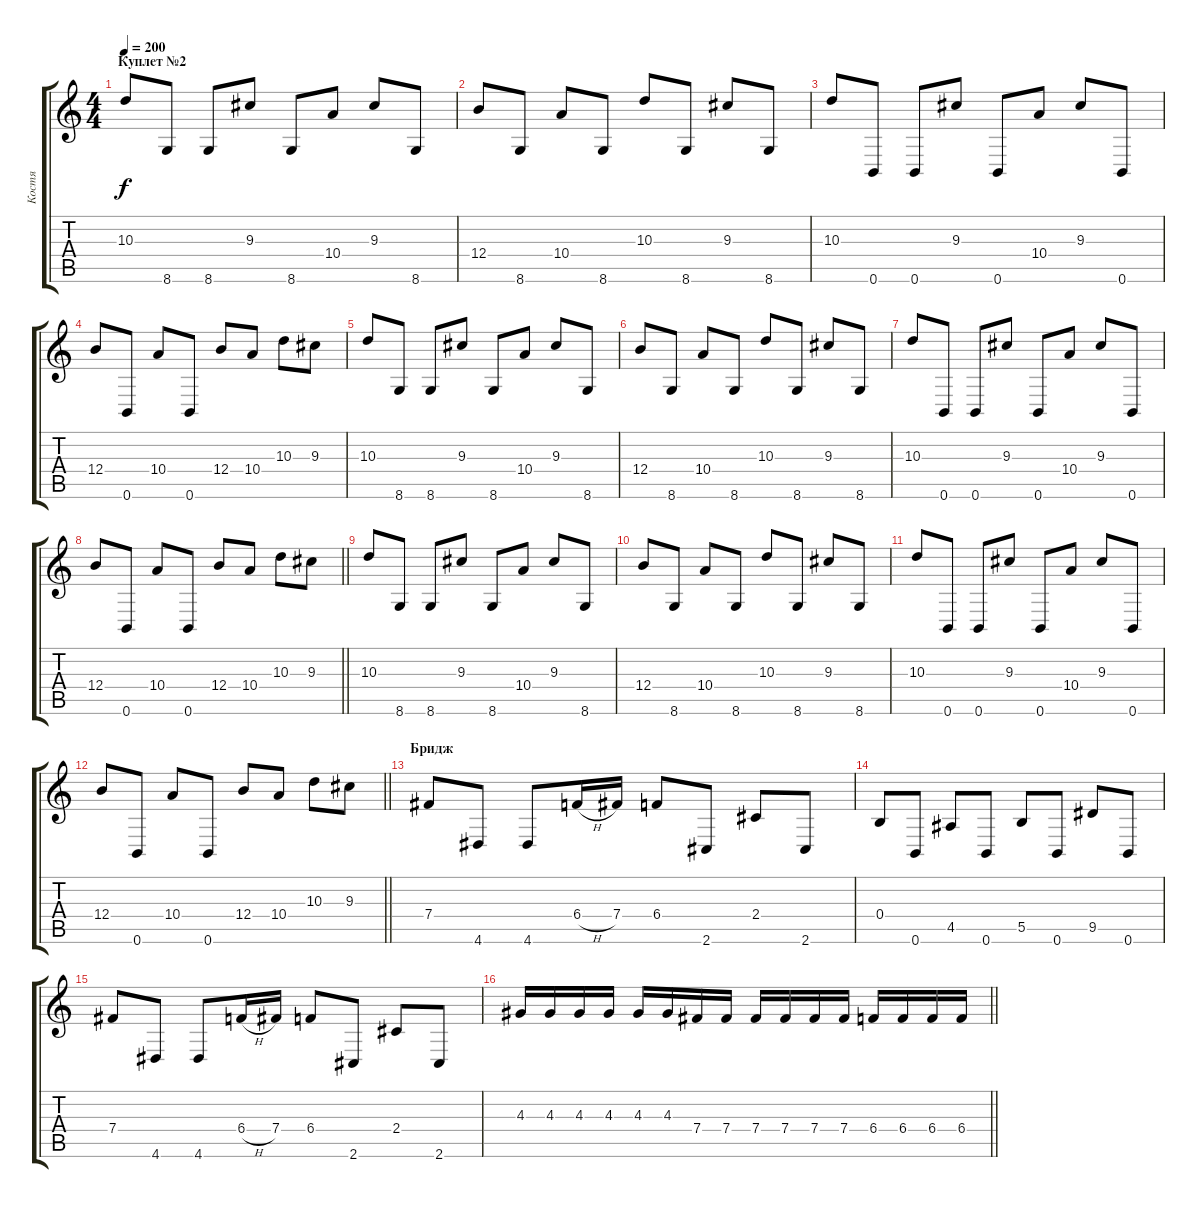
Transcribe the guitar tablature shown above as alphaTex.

\track ("Костя" "Костя") {instrument distortionguitar}
\staff {score tabs}
\tuning (Db4 Ab3 E3 B2 Gb2 B1) {hide}
\ts (4 4)
\section ("" "Куплет №2")
\tempo 200
\clef g2
\ks c
10.3.8{dy f} 8.6.8 8.6.8 9.3.8 8.6.8 10.4.8 9.3.8 8.6.8 |
12.4.8 8.6.8 10.4.8 8.6.8 10.3.8 8.6.8 9.3.8 8.6.8 |
10.3.8 0.6.8 0.6.8 9.3.8 0.6.8 10.4.8 9.3.8 0.6.8 |
12.4.8 0.6.8 10.4.8 0.6.8 12.4.8 10.4.8 10.3.8 9.3.8 |
10.3.8 8.6.8 8.6.8 9.3.8 8.6.8 10.4.8 9.3.8 8.6.8 |
12.4.8 8.6.8 10.4.8 8.6.8 10.3.8 8.6.8 9.3.8 8.6.8 |
10.3.8 0.6.8 0.6.8 9.3.8 0.6.8 10.4.8 9.3.8 0.6.8 |
\barLineRight lightlight
12.4.8 0.6.8 10.4.8 0.6.8 12.4.8 10.4.8 10.3.8 9.3.8 |
10.3.8 8.6.8 8.6.8 9.3.8 8.6.8 10.4.8 9.3.8 8.6.8 |
12.4.8 8.6.8 10.4.8 8.6.8 10.3.8 8.6.8 9.3.8 8.6.8 |
10.3.8 0.6.8 0.6.8 9.3.8 0.6.8 10.4.8 9.3.8 0.6.8 |
\barLineRight lightlight
12.4.8 0.6.8 10.4.8 0.6.8 12.4.8 10.4.8 10.3.8 9.3.8 |
\section ("" "Бридж")
7.4.8 4.6.8 4.6.8 6.4{h}.16 7.4.16 6.4.8 2.6.8 2.4.8 2.6.8 |
0.4.8 0.6.8 4.5.8 0.6.8 5.5.8 0.6.8 9.5.8 0.6.8 |
7.4.8 4.6.8 4.6.8 6.4{h}.16 7.4.16 6.4.8 2.6.8 2.4.8 2.6.8 |
\barLineRight lightlight
4.3.16 4.3.16 4.3.16 4.3.16 4.3.16 4.3.16 7.4.16 7.4.16 7.4.16 7.4.16 7.4.16 7.4.16 6.4.16 6.4.16 6.4.16 6.4.16
